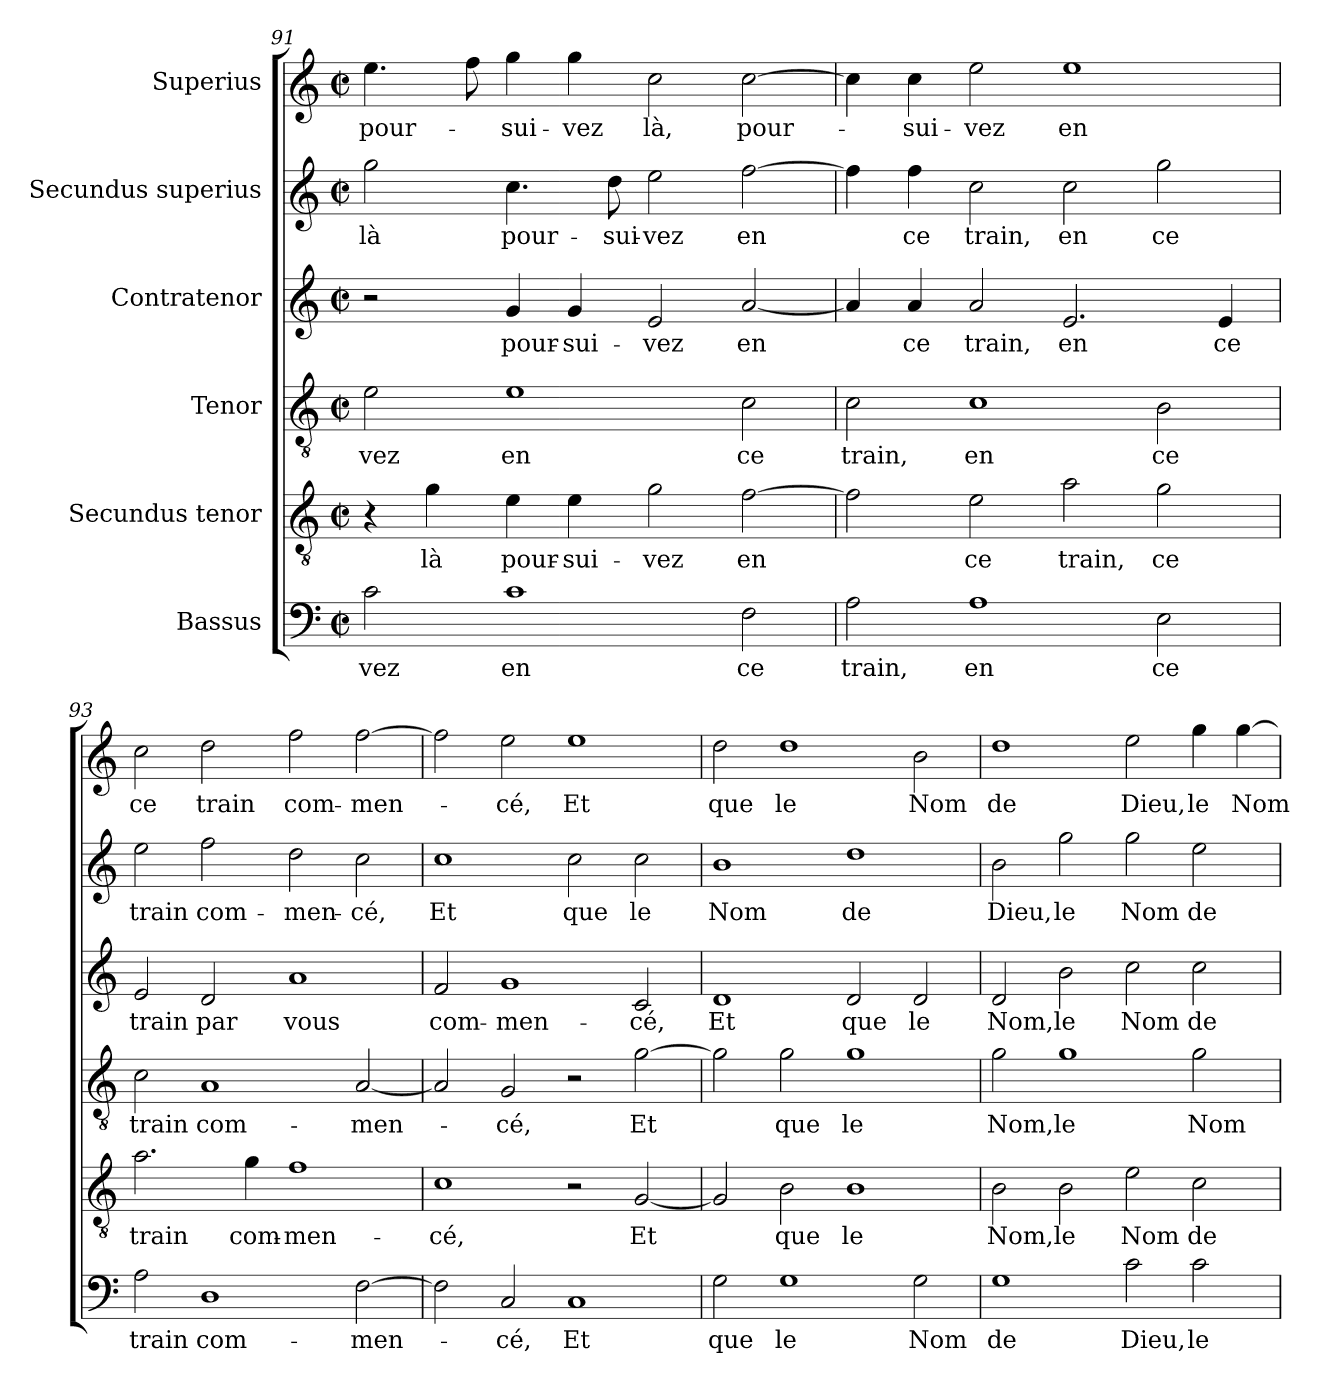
**kern	**text	**kern	**text	**kern	**text	**kern	**text	**kern	**text	**kern	**text
*part6	*part6	*part5	*part5	*part4	*part4	*part3	*part3	*part2	*part2	*part1	*part1
*staff6	*staff6	*staff5	*staff5	*staff4	*staff4	*staff3	*staff3	*staff2	*staff2	*staff1	*staff1
*I"Bassus	*	*I"Secundus tenor	*	*I"Tenor	*	*I"Contratenor	*	*I"Secundus superius	*	*I"Superius	*
*clefF4	*	*clefGv2	*	*clefGv2	*	*clefG2	*	*clefG2	*	*clefG2	*
*k[]	*	*k[]	*	*k[]	*	*k[]	*	*k[]	*	*k[]	*
*C:	*	*C:	*	*C:	*	*C:	*	*C:	*	*C:	*
*M2/2	*	*M2/2	*	*M2/2	*	*M2/2	*	*M2/2	*	*M2/2	*
*met(c|)	*	*met(c|)	*	*met(c|)	*	*met(c|)	*	*met(c|)	*	*met(c|)	*
=91	=91	=91	=91	=91	=91	=91	=91	=91	=91	=91	=91
2c\	-vez	4r	.	2e\	-vez	2r	.	2gg\	là	4.ee\	pour-
.	.	4g\	là	.	.	.	.	.	.	.	.
.	.	.	.	.	.	.	.	.	.	8ff\	.
1c\	en	4e\	pour-	1e\	en	4g/	pour-	4.cc\	pour-	4gg\	-sui-
.	.	4e\	-sui-	.	.	4g/	-sui-	.	.	4gg\	-vez
.	.	.	.	.	.	.	.	8dd\	-sui-	.	.
.	.	2g\	-vez	.	.	2e/	-vez	2ee\	-vez	2cc\	là,
2F\	ce	[2f\	en	2c\	ce	[2a/	en	[2ff\	en	[2cc\	pour-
=92	=92	=92	=92	=92	=92	=92	=92	=92	=92	=92	=92
2A\	train,	2f\]	.	2c\	train,	4a/]	.	4ff\]	.	4cc\]	.
.	.	.	.	.	.	4a/	ce	4ff\	ce	4cc\	-sui-
1A\	en	2e\	ce	1c\	en	2a/	train,	2cc\	train,	2ee\	-vez
.	.	2a\	train,	.	.	2.e/	en	2cc\	en	1ee\	en
2E\	ce	2g\	ce	2B\	ce	.	.	2gg\	ce	.	.
.	.	.	.	.	.	4e/	ce	.	.	.	.
=93	=93	=93	=93	=93	=93	=93	=93	=93	=93	=93	=93
2A\	train	2.a\	train	2c\	train	2e/	train	2ee\	train	2cc\	ce
1D\	com-	.	.	1A/	com-	2d/	par	2ff\	com-	2dd\	train
.	.	4g\	com-	.	.	.	.	.	.	.	.
.	.	1f\	-men-	.	.	1a/	vous	2dd\	-men-	2ff\	com-
[2F\	-men-	.	.	[2A/	-men-	.	.	2cc\	-cé,	[2ff\	-men-
!!LO:PB:g=z
=94	=94	=94	=94	=94	=94	=94	=94	=94	=94	=94	=94
2F\]	.	1c\	-cé,	2A/]	.	2f/	com-	1cc\	Et	2ff\]	.
2C/	-cé,	.	.	2G/	-cé,	1g/	-men-	.	.	2ee\	-cé,
1C/	Et	2r	.	2r	.	.	.	2cc\	que	1ee\	Et
.	.	[2G/	Et	[2g\	Et	2c/	-cé,	2cc\	le	.	.
=95	=95	=95	=95	=95	=95	=95	=95	=95	=95	=95	=95
2G\	que	2G/]	.	2g\]	.	1d/	Et	1b\	Nom	2dd\	que
1G\	le	2B\	que	2g\	que	.	.	.	.	1dd\	le
.	.	1B\	le	1g\	le	2d/	que	1dd\	de	.	.
2G\	Nom	.	.	.	.	2d/	le	.	.	2b\	Nom
=96	=96	=96	=96	=96	=96	=96	=96	=96	=96	=96	=96
1G\	de	2B\	Nom,	2g\	Nom,	2d/	Nom,	2b\	Dieu,	1dd\	de
.	.	2B\	le	1g\	le	2b\	le	2gg\	le	.	.
2c\	Dieu,	2e\	Nom	.	.	2cc\	Nom	2gg\	Nom	2ee\	Dieu,
2c\	le	2c\	de	2g\	Nom	2cc\	de	2ee\	de	4gg\	le
.	.	.	.	.	.	.	.	.	.	[4gg\	Nom
=	=	=	=	=	=	=	=	=	=	=	=
*-	*-	*-	*-	*-	*-	*-	*-	*-	*-	*-	*-
